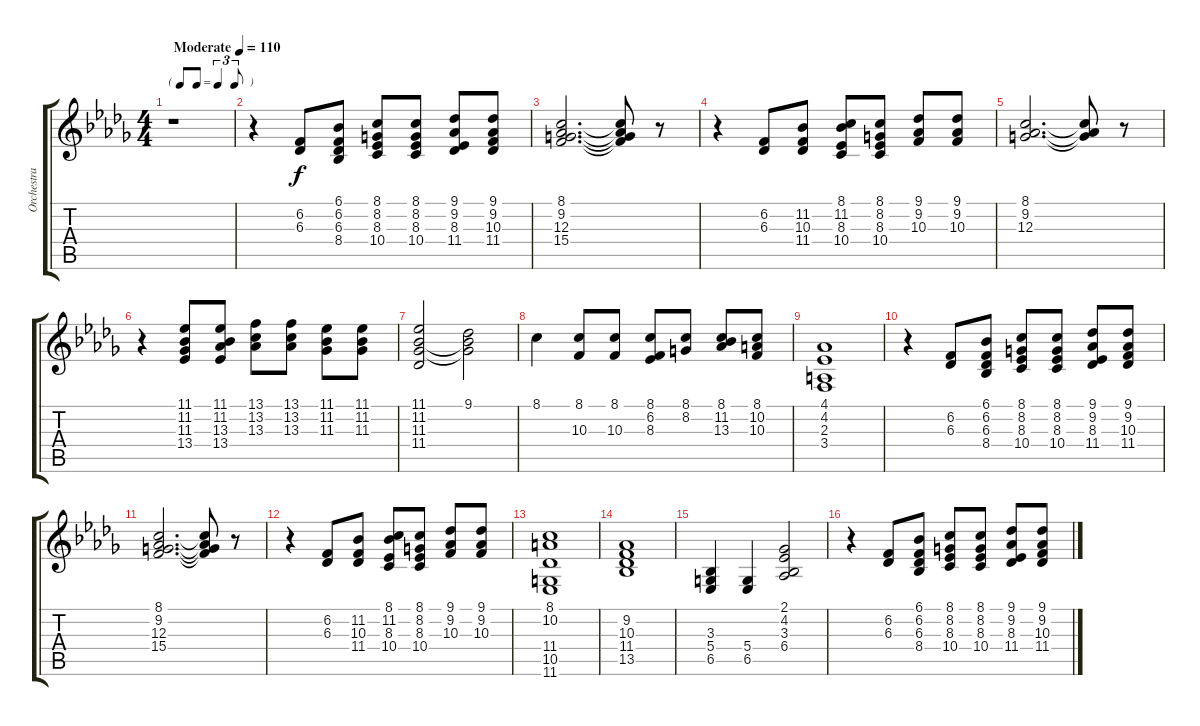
\track ("Orchestra" "Orchestra") {instrument frenchhorn}
\staff {score tabs}
\tuning (E4 B3 G3 D3 A2 E2) {hide}
\ts (4 4)
\tf triplet8th
\tempo (110 "Moderate")
\clef g2
\ks db
r.1{dy f instrument frenchhorn} |
r.4 (6.2 6.3).8 (6.1 6.2 6.3 8.4).8 (8.1 8.2 8.3 10.4).8 (8.1 8.2 8.3 10.4).8 (9.1 9.2 8.3 11.4).8 (9.1 9.2 10.3 11.4).8 |
(8.1 9.2 12.3 15.4).2{d} (8.1{t} 9.2{t} 12.3{t} 15.4{t}).8 r.8 |
r.4 (6.2 6.3).8 (11.2 10.3 11.4).8 (8.1 11.2 8.3 10.4).8 (8.1 8.2 8.3 10.4).8 (9.1 9.2 10.3).8 (9.1 9.2 10.3).8 |
(8.1 9.2 12.3).2{d} (8.1{t} 9.2{t} 12.3{t}).8 r.8 |
r.4 (11.1 11.2 11.3 13.4).8 (11.1 11.2 13.3 13.4).8 (13.1 13.2 13.3).8 (13.1 13.2 13.3).8 (11.1 11.2 11.3).8 (11.1 11.2 11.3).8 |
(11.1 11.2 11.3 11.4).2 (9.1 11.2{t} 11.3{t}).2 |
8.1.4 (8.1 10.3).8 (8.1 10.3).8 (8.1 6.2 8.3).8 (8.1 8.2).8 (8.1 11.2 13.3).8 (8.1 10.2 10.3).8 |
(4.1 4.2 2.3 3.4).1 |
r.4 (6.2 6.3).8 (6.1 6.2 6.3 8.4).8 (8.1 8.2 8.3 10.4).8 (8.1 8.2 8.3 10.4).8 (9.1 9.2 8.3 11.4).8 (9.1 9.2 10.3 11.4).8 |
(8.1 9.2 12.3 15.4).2{d} (8.1{t} 9.2{t} 12.3{t} 15.4{t}).8 r.8 |
r.4 (6.2 6.3).8 (11.2 10.3 11.4).8 (8.1 11.2 8.3 10.4).8 (8.1 8.2 8.3 10.4).8 (9.1 9.2 10.3).8 (9.1 9.2 10.3).8 |
(8.1 10.2 11.4 10.5 11.6).1 |
(9.2 10.3 11.4 13.5).1 |
(3.3 5.4 6.5).4 (5.4 6.5).4 (2.1 4.2 3.3 6.4).2 |
r.4 (6.2 6.3).8 (6.1 6.2 6.3 8.4).8 (8.1 8.2 8.3 10.4).8 (8.1 8.2 8.3 10.4).8 (9.1 9.2 8.3 11.4).8 (9.1 9.2 10.3 11.4).8
